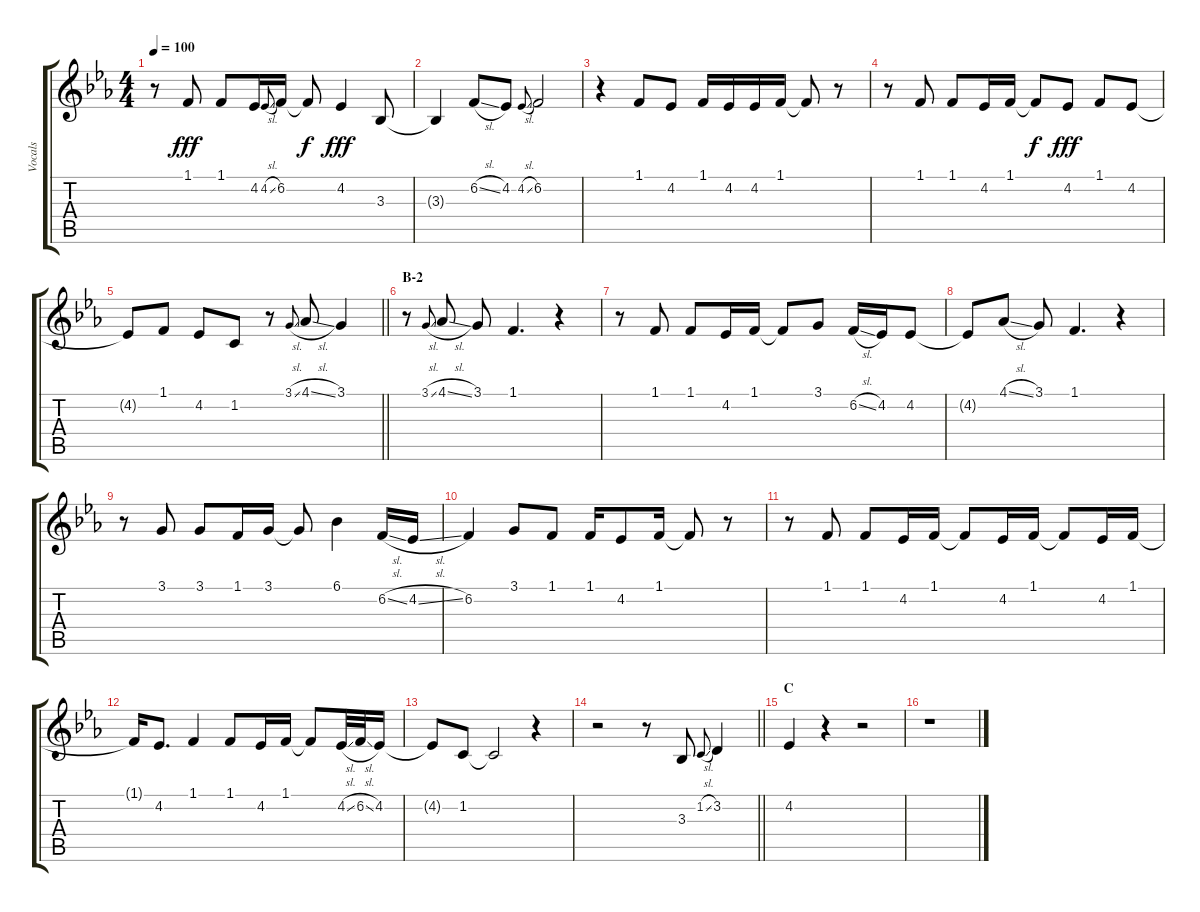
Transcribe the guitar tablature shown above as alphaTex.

\track ("Vocals" "Vocals") {instrument voiceoohs}
\staff {score tabs}
\tuning (E4 B3 G3 D3 A2 E2) {hide}
\ts (4 4)
\tempo 100
\clef g2
\ks eb
r.8{dy fff} 1.1.8 1.1.8 4.2.16 4.2{sl}.8{gr onbeat} 6.2.16 6.2{t}.8{dy f} 4.2.4{dy fff} 3.3.8 |
3.3{t}.4 6.2{sl}.8 4.2.8 4.2{sl}.8{gr onbeat} 6.2.2 |
r.4 1.1.8 4.2.8 1.1.16 4.2.16 4.2.16 1.1.16 1.1{t}.8 r.8 |
r.8 1.1.8 1.1.8 4.2.16 1.1.16 1.1{t}.8{dy f} 4.2.8{dy fff} 1.1.8 4.2.8 |
\barLineRight lightlight
4.2{t}.8 1.1.8 4.2.8 1.2.8 r.8 3.1{sl}.8{gr onbeat} 4.1{sl}.8 3.1.4 |
\section ("" "B-2")
r.8 3.1{sl}.8{gr onbeat} 4.1{sl}.8 3.1.8 1.1.4{d} r.4 |
r.8 1.1.8 1.1.8 4.2.16 1.1.16 1.1{t}.8 3.1.8 6.2{sl}.16 4.2.16 4.2.8 |
4.2{t}.8 4.1{sl}.8 3.1.8 1.1.4{d} r.4 |
r.8 3.1.8 3.1.8 1.1.16 3.1.16 3.1{t}.8 6.1.4 6.2{sl}.16 4.2{sl}.16 |
6.2.4 3.1.8 1.1.8 1.1.16 4.2.8 1.1.16 1.1{t}.8 r.8 |
r.8 1.1.8 1.1.8 4.2.16 1.1.16 1.1{t}.8 4.2.16 1.1.16 1.1{t}.8 4.2.16 1.1.16 |
1.1{t}.16 4.2.8{d} 1.1.4 1.1.8 4.2.16 1.1.16 1.1{t}.8 4.2{sl}.32 6.2{sl}.32 4.2.16 |
4.2{t}.8 1.2.8 1.2{t}.2 r.4 |
\barLineRight lightlight
r.2 r.8 3.3.8 1.2{sl}.8{gr onbeat} 3.2.4 |
\section ("" "C")
4.2.4 r.4 r.2 |
r.1
